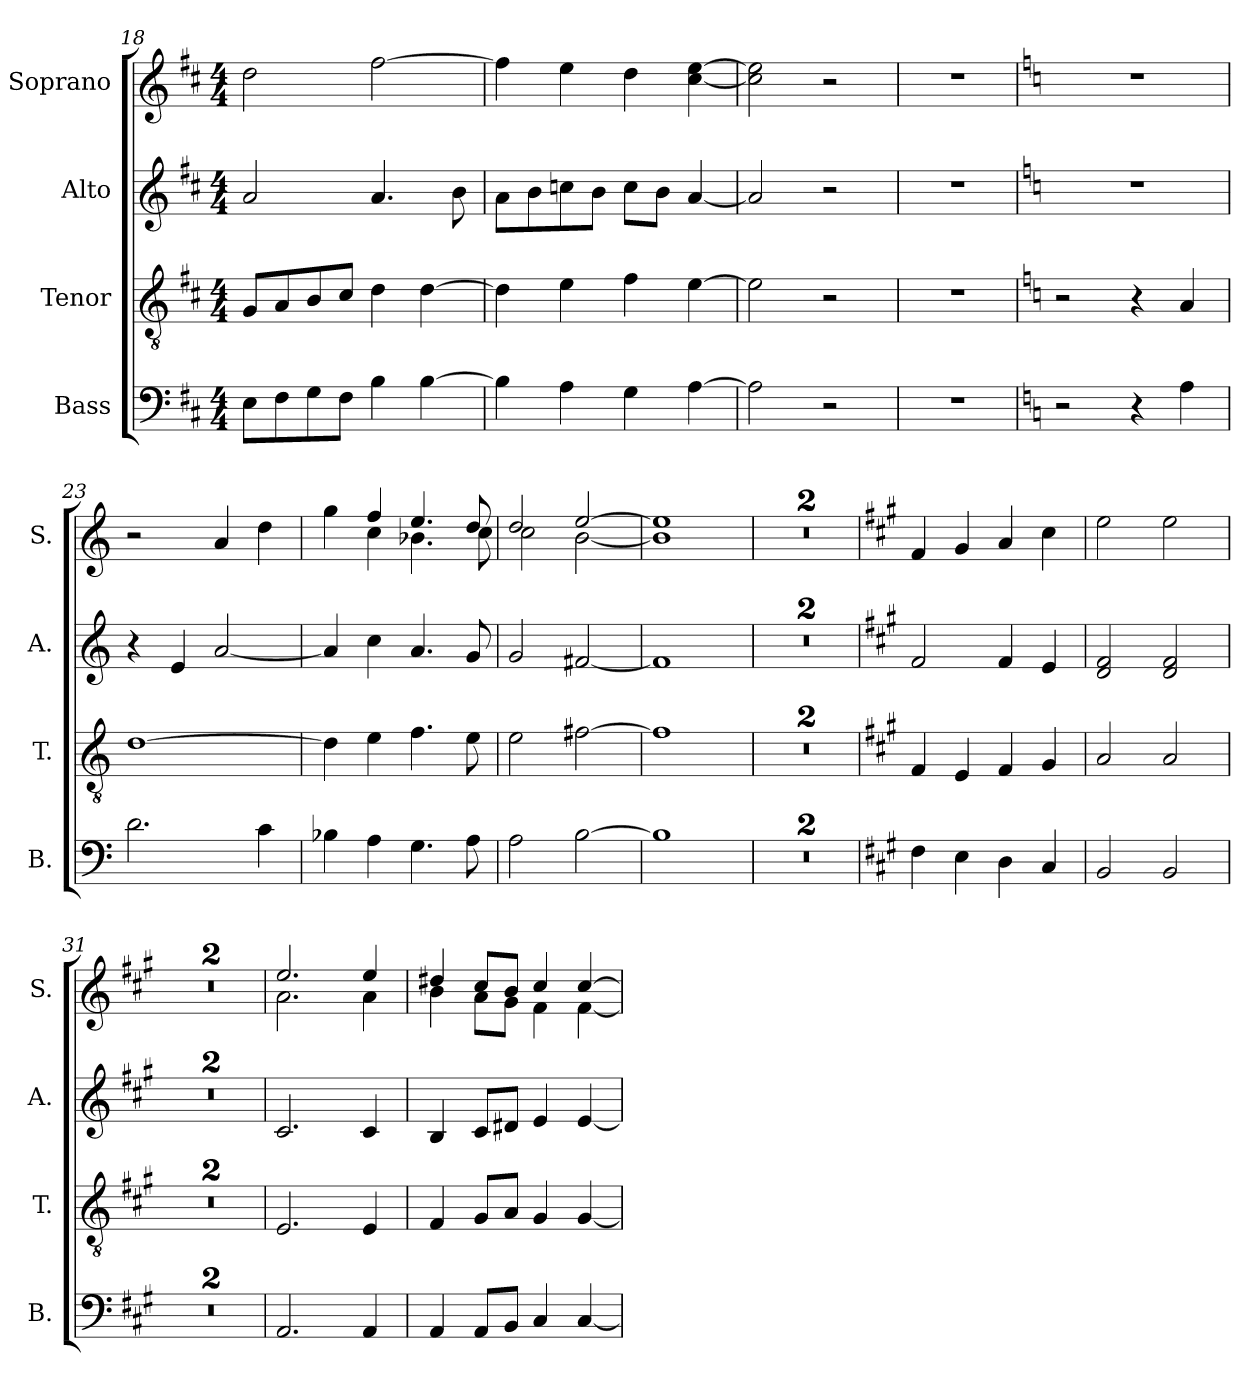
**kern	**kern	**kern	**kern
*part4	*part3	*part2	*part1
*staff4	*staff3	*staff2	*staff1
*I"Bass	*I"Tenor	*I"Alto	*I"Soprano
*I'B.	*I'T.	*I'A.	*I'S.
!!LO:PB:g=z
*clefF4	*clefGv2	*clefG2	*clefG2
*k[f#c#]	*k[f#c#]	*k[f#c#]	*k[f#c#]
*M4/4	*M4/4	*M4/4	*M4/4
=18	=18	=18	=18
8E\L	8G/L	2a/	2dd\
8F#\	8A/	.	.
8G\	8B/	.	.
8F#\J	8c#/J	.	.
4B\	4d\	4.a/	[2ff#\
[4B\	[4d\	.	.
.	.	8b\	.
=19	=19	=19	=19
4B\]	4d\]	8a\L	4ff#\]
.	.	8b\	.
4A\	4e\	8ccn\	4ee\
.	.	8b\J	.
4G\	4f#\	8cc\L	4dd\
.	.	8b\J	.
[4A\	[4e\	[4a/	[4cc#\ [4ee\
=20	=20	=20	=20
2A\]	2e\]	2a/]	2cc#\] 2ee\]
2r	2r	2r	2r
=21	=21	=21	=21
1r	1r	1r	1r
=22	=22	=22	=22
*k[]	*k[]	*k[]	*k[]
2r	2r	1r	1r
4r	4r	.	.
4A\	4A/	.	.
=23	=23	=23	=23
2.d\	[1d	4r	2r
.	.	4e/	.
.	.	[2a/	4a/
4c\	.	.	4dd\
!!LO:LB:g=z
=24	=24	=24	=24
*	*	*	*^
4B-X\	4d\]	4a/]	4gg\	4ryy
4A\	4e\	4cc\	4ff/	4cc\
4.G\	4.f\	4.a/	4.ee/	4.b-X\
8A\	8e\	8g/	8dd/	8cc\
=25	=25	=25	=25	=25
2A\	2e\	2g/	2dd/	2cc\
[2B\	[2f#X\	[2f#X/	[2ee/	[2b\
=26	=26	=26	=26	=26
1B]	1f#]	1f#]	1ee]	1b]
*	*	*	*v	*v
=27	=27	=27	=27
1r	1r	1r	1r
=28	=28	=28	=28
1r	1r	1r	1r
=29	=29	=29	=29
*k[f#c#g#]	*k[f#c#g#]	*k[f#c#g#]	*k[f#c#g#]
4F#\	4F#/	2f#/	4f#/
4E\	4E/	.	4g#/
4D\	4F#/	4f#/	4a/
4C#/	4G#/	4e/	4cc#\
=30	=30	=30	=30
2BB/	2A/	2d/ 2f#/	2ee\
2BB/	2A/	2d/ 2f#/	2ee\
=31	=31	=31	=31
1r	1r	1r	1r
!!LO:LB:g=z
=32	=32	=32	=32
1r	1r	1r	1r
=33	=33	=33	=33
*	*	*	*^
2.AA/	2.E/	2.c#/	2.ee/	2.a\
4AA/	4E/	4c#/	4ee/	4a\
=34	=34	=34	=34	=34
4AA/	4F#/	4B/	4dd#X/	4b\
8AA/L	8G#/L	8c#/L	8cc#/L	8a\L
8BB/J	8A/J	8d#X/J	8b/J	8g#\J
4C#/	4G#/	4e/	4cc#/	4f#\
[4C#/	[4G#/	[4e/	[4cc#/	[4f#\
*	*	*	*v	*v
=	=	=	=
*-	*-	*-	*-
